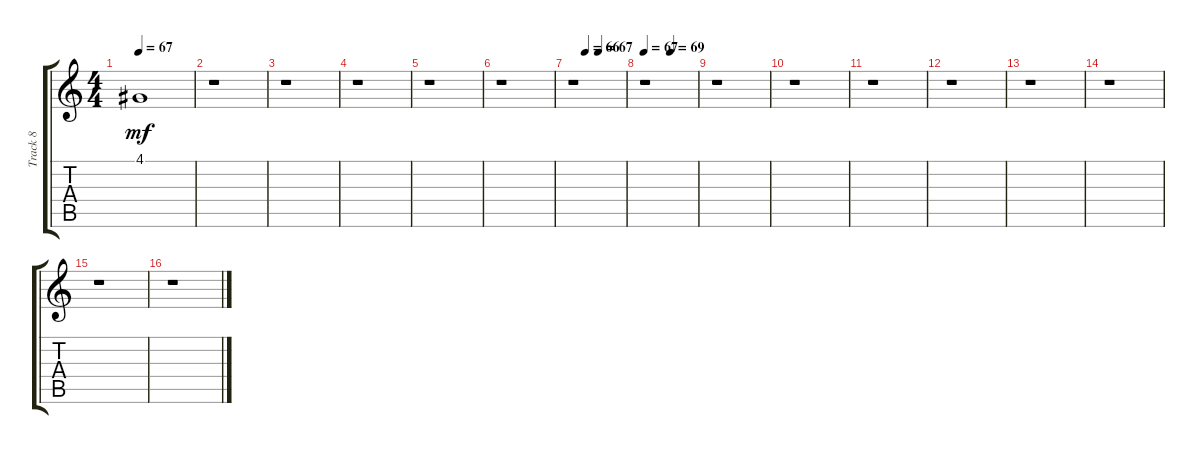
\track ("Track 8" "Track 8") {instrument oboe}
\staff {score tabs}
\tuning (E4 B3 G3 D3 A2 E2) {hide}
\ts (4 4)
\tempo 67
\clef g2
\ks c
4.1.1{dy mf} |
r.1 |
r.1 |
r.1 |
r.1 |
r.1 |
\tempo (66 0.25)
\tempo (67 0.5)
r.1 |
\tempo 67
\tempo (69 0.5)
r.1 |
r.1 |
r.1 |
r.1 |
r.1 |
r.1 |
r.1 |
r.1 |
r.1
